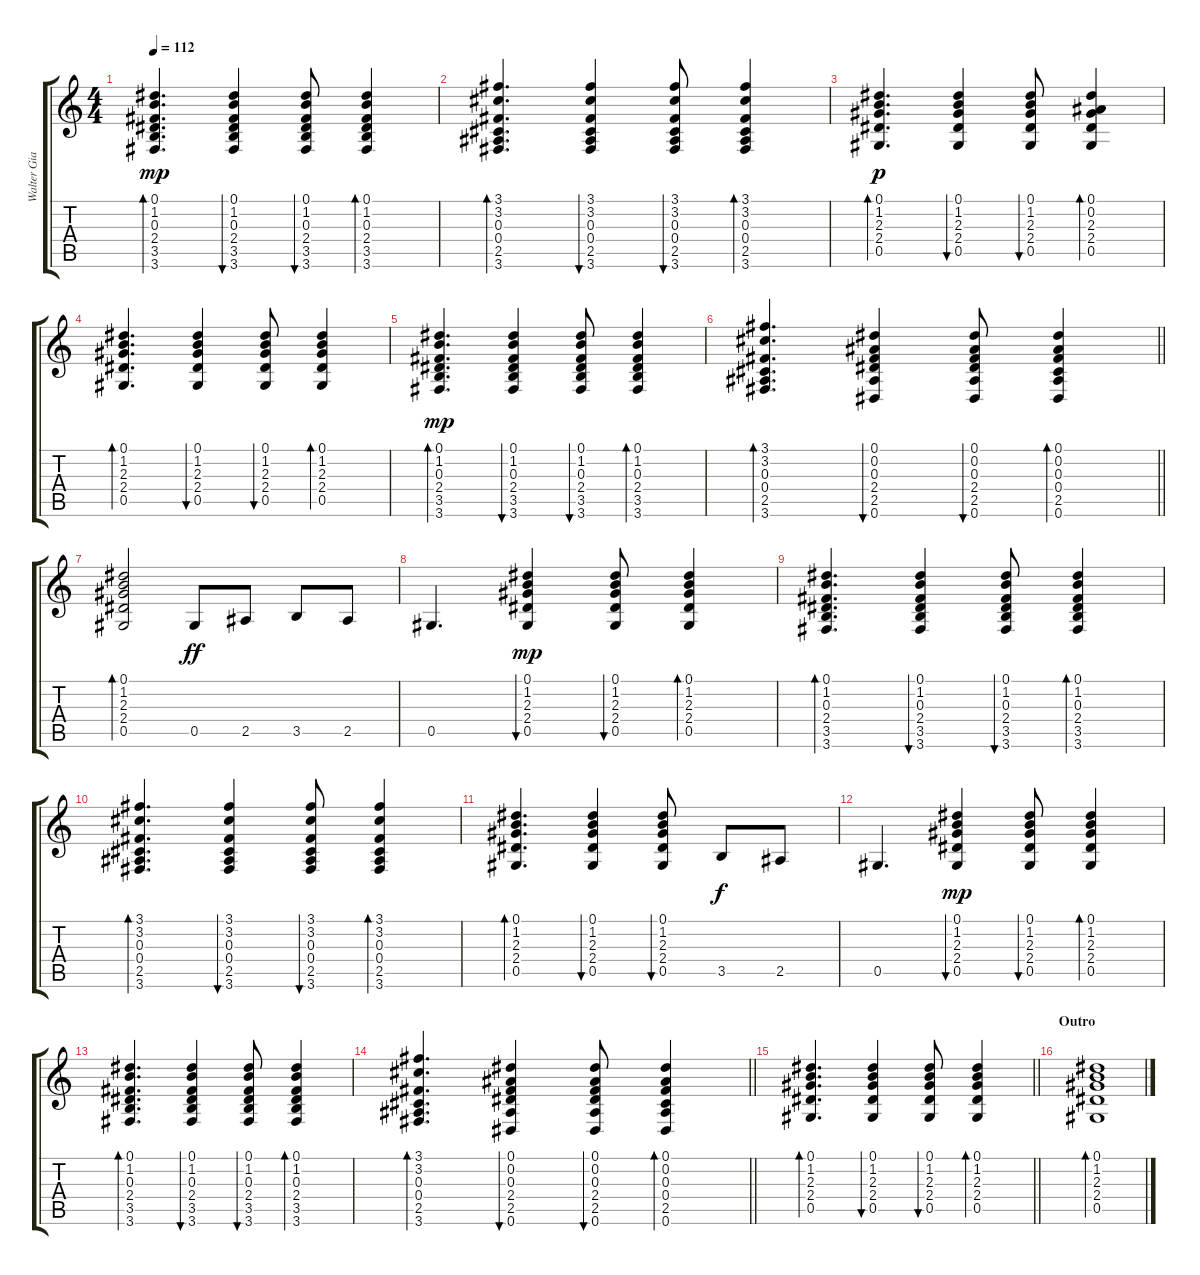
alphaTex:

\track ("Walter Giardino" "Walter Gia") {instrument acousticguitarsteel}
\staff {score tabs}
\tuning (Eb4 Bb3 Gb3 Db3 Ab2 Eb2) {hide}
\ts (4 4)
\tempo 112
\clef g2
\ks c
(0.1 1.2 0.3 2.4 3.5 3.6).4{d bd 60 dy mp} (0.1 1.2 0.3 2.4 3.5 3.6).4{bu 60} (0.1 1.2 0.3 2.4 3.5 3.6).8{bu 60} (0.1 1.2 0.3 2.4 3.5 3.6).4{bd 60} |
(3.1 3.2 0.3 0.4 2.5 3.6).4{d bd 60} (3.1 3.2 0.3 0.4 2.5 3.6).4{bu 60} (3.1 3.2 0.3 0.4 2.5 3.6).8{bu 60} (3.1 3.2 0.3 0.4 2.5 3.6).4{bd 60} |
(0.1 1.2 2.3 2.4 0.5).4{d bd 60 dy p} (0.1 1.2 2.3 2.4 0.5).4{bu 60} (0.1 1.2 2.3 2.4 0.5).8{bu 60} (0.1 0.2 2.3 2.4 0.5).4{bd 60} |
(0.1 1.2 2.3 2.4 0.5).4{d bd 60} (0.1 1.2 2.3 2.4 0.5).4{bu 60} (0.1 1.2 2.3 2.4 0.5).8{bu 60} (0.1 1.2 2.3 2.4 0.5).4{bd 60} |
(0.1 1.2 0.3 2.4 3.5 3.6).4{d bd 60 dy mp} (0.1 1.2 0.3 2.4 3.5 3.6).4{bu 60} (0.1 1.2 0.3 2.4 3.5 3.6).8{bu 60} (0.1 1.2 0.3 2.4 3.5 3.6).4{bd 60} |
\barLineRight lightlight
(3.1 3.2 0.3 0.4 2.5 3.6).4{d bd 60} (0.1 0.2 0.3 2.4 2.5 0.6).4{bu 60} (0.1 0.2 0.3 2.4 2.5 0.6).8{bu 60} (0.1 0.2 0.3 0.4 2.5 0.6).4{bd 60} |
(0.1 1.2 2.3 2.4 0.5).2{bd 60} 0.5.8{dy ff} 2.5.8 3.5.8 2.5.8 |
0.5.4{d} (0.1 1.2 2.3 2.4 0.5).4{bu 60 dy mp} (0.1 1.2 2.3 2.4 0.5).8{bu 60} (0.1 1.2 2.3 2.4 0.5).4{bd 60} |
(0.1 1.2 0.3 2.4 3.5 3.6).4{d bd 60} (0.1 1.2 0.3 2.4 3.5 3.6).4{bu 60} (0.1 1.2 0.3 2.4 3.5 3.6).8{bu 60} (0.1 1.2 0.3 2.4 3.5 3.6).4{bd 60} |
(3.1 3.2 0.3 0.4 2.5 3.6).4{d bd 60} (3.1 3.2 0.3 0.4 2.5 3.6).4{bu 60} (3.1 3.2 0.3 0.4 2.5 3.6).8{bu 60} (3.1 3.2 0.3 0.4 2.5 3.6).4{bd 60} |
(0.1 1.2 2.3 2.4 0.5).4{d bd 60} (0.1 1.2 2.3 2.4 0.5).4{bu 60} (0.1 1.2 2.3 2.4 0.5).8{bu 60} 3.5.8{dy f} 2.5.8 |
0.5.4{d} (0.1 1.2 2.3 2.4 0.5).4{bu 60 dy mp} (0.1 1.2 2.3 2.4 0.5).8{bu 60} (0.1 1.2 2.3 2.4 0.5).4{bd 60} |
(0.1 1.2 0.3 2.4 3.5 3.6).4{d bd 60} (0.1 1.2 0.3 2.4 3.5 3.6).4{bu 60} (0.1 1.2 0.3 2.4 3.5 3.6).8{bu 60} (0.1 1.2 0.3 2.4 3.5 3.6).4{bd 60} |
\barLineRight lightlight
(3.1 3.2 0.3 0.4 2.5 3.6).4{d bd 60} (0.1 0.2 0.3 2.4 2.5 0.6).4{bu 60} (0.1 0.2 0.3 2.4 2.5 0.6).8{bu 60} (0.1 0.2 0.3 0.4 2.5 0.6).4{bd 60} |
\barLineRight lightlight
(0.1 1.2 2.3 2.4 0.5).4{d bd 60} (0.1 1.2 2.3 2.4 0.5).4{bu 60} (0.1 1.2 2.3 2.4 0.5).8{bu 60} (0.1 1.2 2.3 2.4 0.5).4{bd 60} |
\section ("" "Outro")
(0.1 1.2 2.3 2.4 0.5).1{bd 240}
